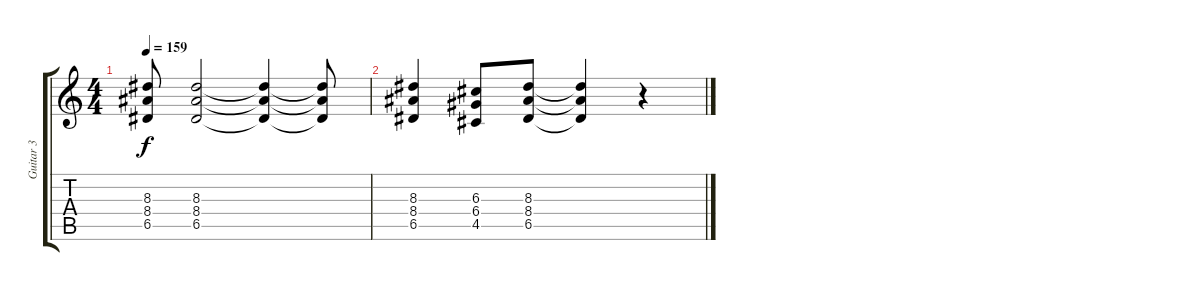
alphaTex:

\track ("Guitar 3" "Guitar 3") {instrument distortionguitar}
\staff {score tabs}
\tuning (E4 B3 G3 D3 A2 E2) {hide}
\ts (4 4)
\tempo 159
\clef g2
\ks c
(8.3 8.4 6.5).8{dy f} (8.3 8.4 6.5).2 (8.3{t} 8.4{t} 6.5{t}).4 (8.3{t} 8.4{t} 6.5{t}).8 |
(8.3 8.4 6.5).4 (6.3 6.4 4.5).8 (8.3 8.4 6.5).8 (8.3{t} 8.4{t} 6.5{t}).4 r.4
